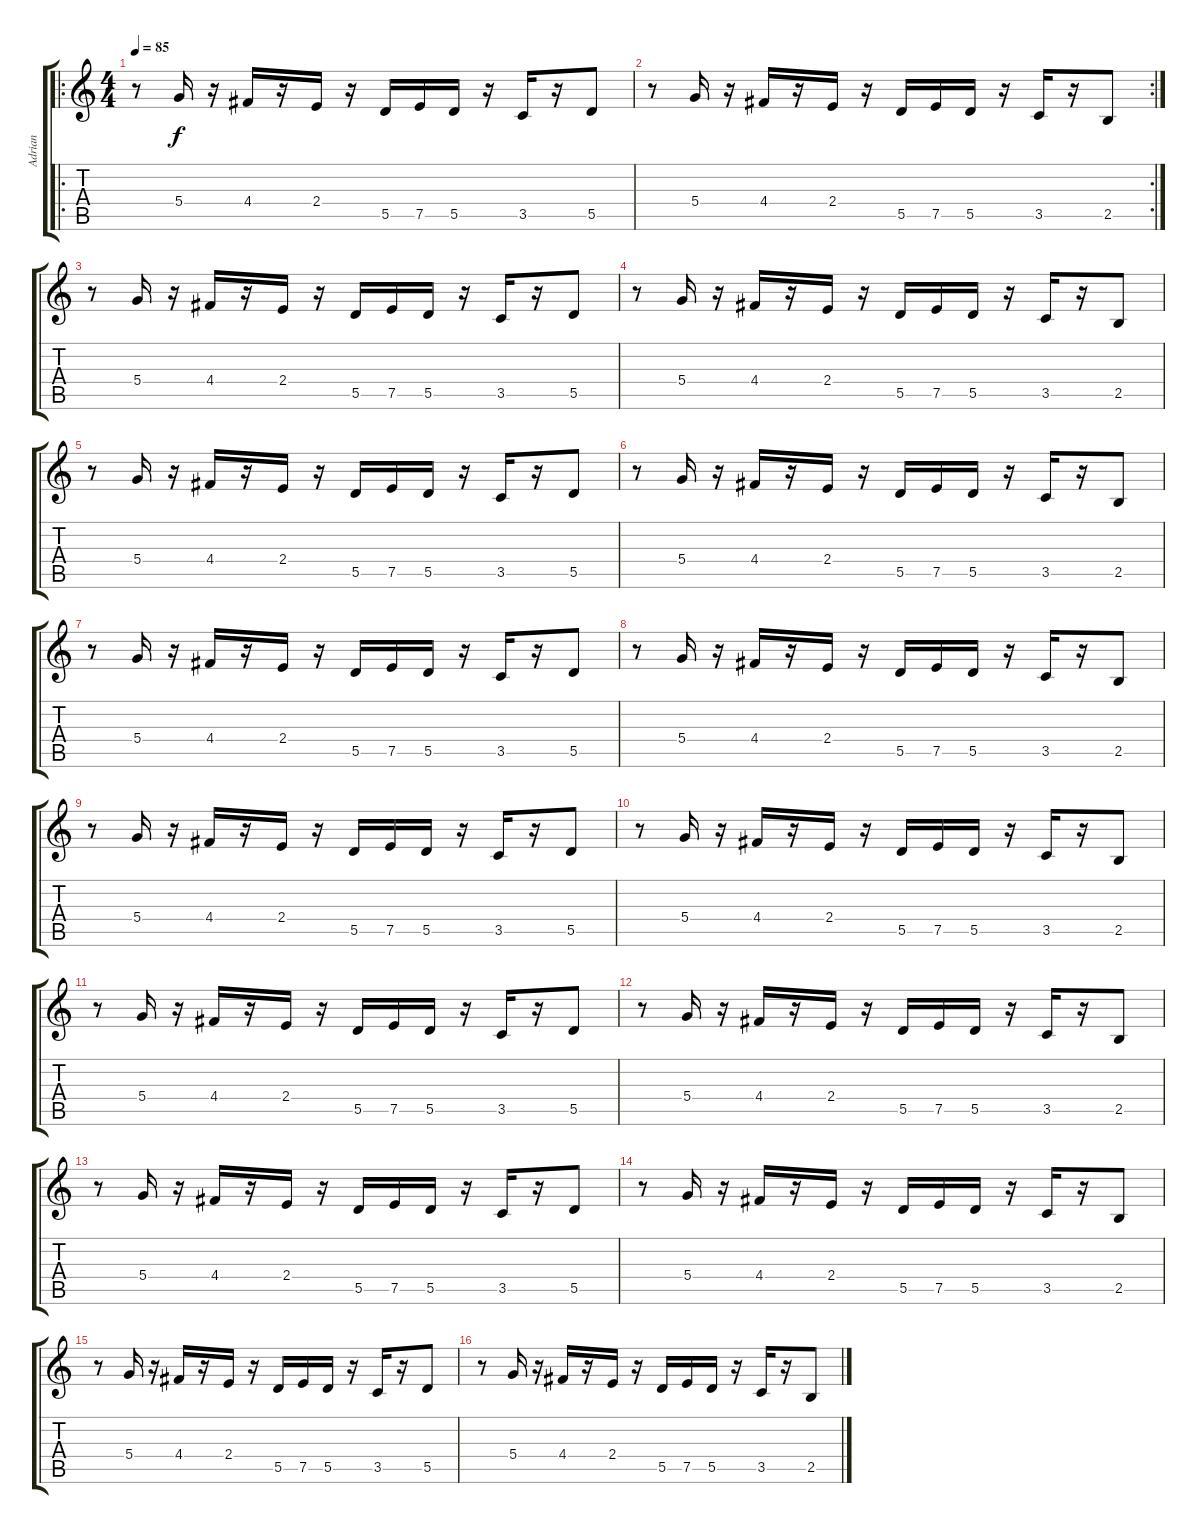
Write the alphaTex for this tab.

\track ("Adrian" "Adrian") {instrument distortionguitar}
\staff {score tabs}
\tuning (E4 B3 G3 D3 A2 E2) {hide}
\ro
\ts (4 4)
\tempo 85
\clef g2
\ks c
r.8{dy f volume 10 instrument electricguitarclean} 5.4.16 r.16 4.4.16 r.16 2.4.16 r.16 5.5.16 7.5.16 5.5.16 r.16 3.5.16 r.16 5.5.8 |
\rc 2
r.8 5.4.16 r.16 4.4.16 r.16 2.4.16 r.16 5.5.16 7.5.16 5.5.16 r.16 3.5.16 r.16 2.5.8 |
r.8{volume 10 instrument electricguitarclean} 5.4.16 r.16 4.4.16 r.16 2.4.16 r.16 5.5.16 7.5.16 5.5.16 r.16 3.5.16 r.16 5.5.8 |
r.8 5.4.16 r.16 4.4.16 r.16 2.4.16 r.16 5.5.16 7.5.16 5.5.16 r.16 3.5.16 r.16 2.5.8 |
r.8{volume 10 instrument electricguitarclean} 5.4.16 r.16 4.4.16 r.16 2.4.16 r.16 5.5.16 7.5.16 5.5.16 r.16 3.5.16 r.16 5.5.8 |
r.8 5.4.16 r.16 4.4.16 r.16 2.4.16 r.16 5.5.16 7.5.16 5.5.16 r.16 3.5.16 r.16 2.5.8 |
r.8{volume 10 instrument electricguitarclean} 5.4.16 r.16 4.4.16 r.16 2.4.16 r.16 5.5.16 7.5.16 5.5.16 r.16 3.5.16 r.16 5.5.8 |
r.8 5.4.16 r.16 4.4.16 r.16 2.4.16 r.16 5.5.16 7.5.16 5.5.16 r.16 3.5.16 r.16 2.5.8 |
r.8{volume 10 instrument electricguitarclean} 5.4.16 r.16 4.4.16 r.16 2.4.16 r.16 5.5.16 7.5.16 5.5.16 r.16 3.5.16 r.16 5.5.8 |
r.8 5.4.16 r.16 4.4.16 r.16 2.4.16 r.16 5.5.16 7.5.16 5.5.16 r.16 3.5.16 r.16 2.5.8 |
r.8{volume 10 instrument electricguitarclean} 5.4.16 r.16 4.4.16 r.16 2.4.16 r.16 5.5.16 7.5.16 5.5.16 r.16 3.5.16 r.16 5.5.8 |
r.8 5.4.16 r.16 4.4.16 r.16 2.4.16 r.16 5.5.16 7.5.16 5.5.16 r.16 3.5.16 r.16 2.5.8 |
r.8{volume 10 instrument electricguitarclean} 5.4.16 r.16 4.4.16 r.16 2.4.16 r.16 5.5.16 7.5.16 5.5.16 r.16 3.5.16 r.16 5.5.8 |
r.8 5.4.16 r.16 4.4.16 r.16 2.4.16 r.16 5.5.16 7.5.16 5.5.16 r.16 3.5.16 r.16 2.5.8 |
r.8{volume 10 instrument electricguitarclean} 5.4.16 r.16 4.4.16 r.16 2.4.16 r.16 5.5.16 7.5.16 5.5.16 r.16 3.5.16 r.16 5.5.8 |
r.8 5.4.16 r.16 4.4.16 r.16 2.4.16 r.16 5.5.16 7.5.16 5.5.16 r.16 3.5.16 r.16 2.5.8
